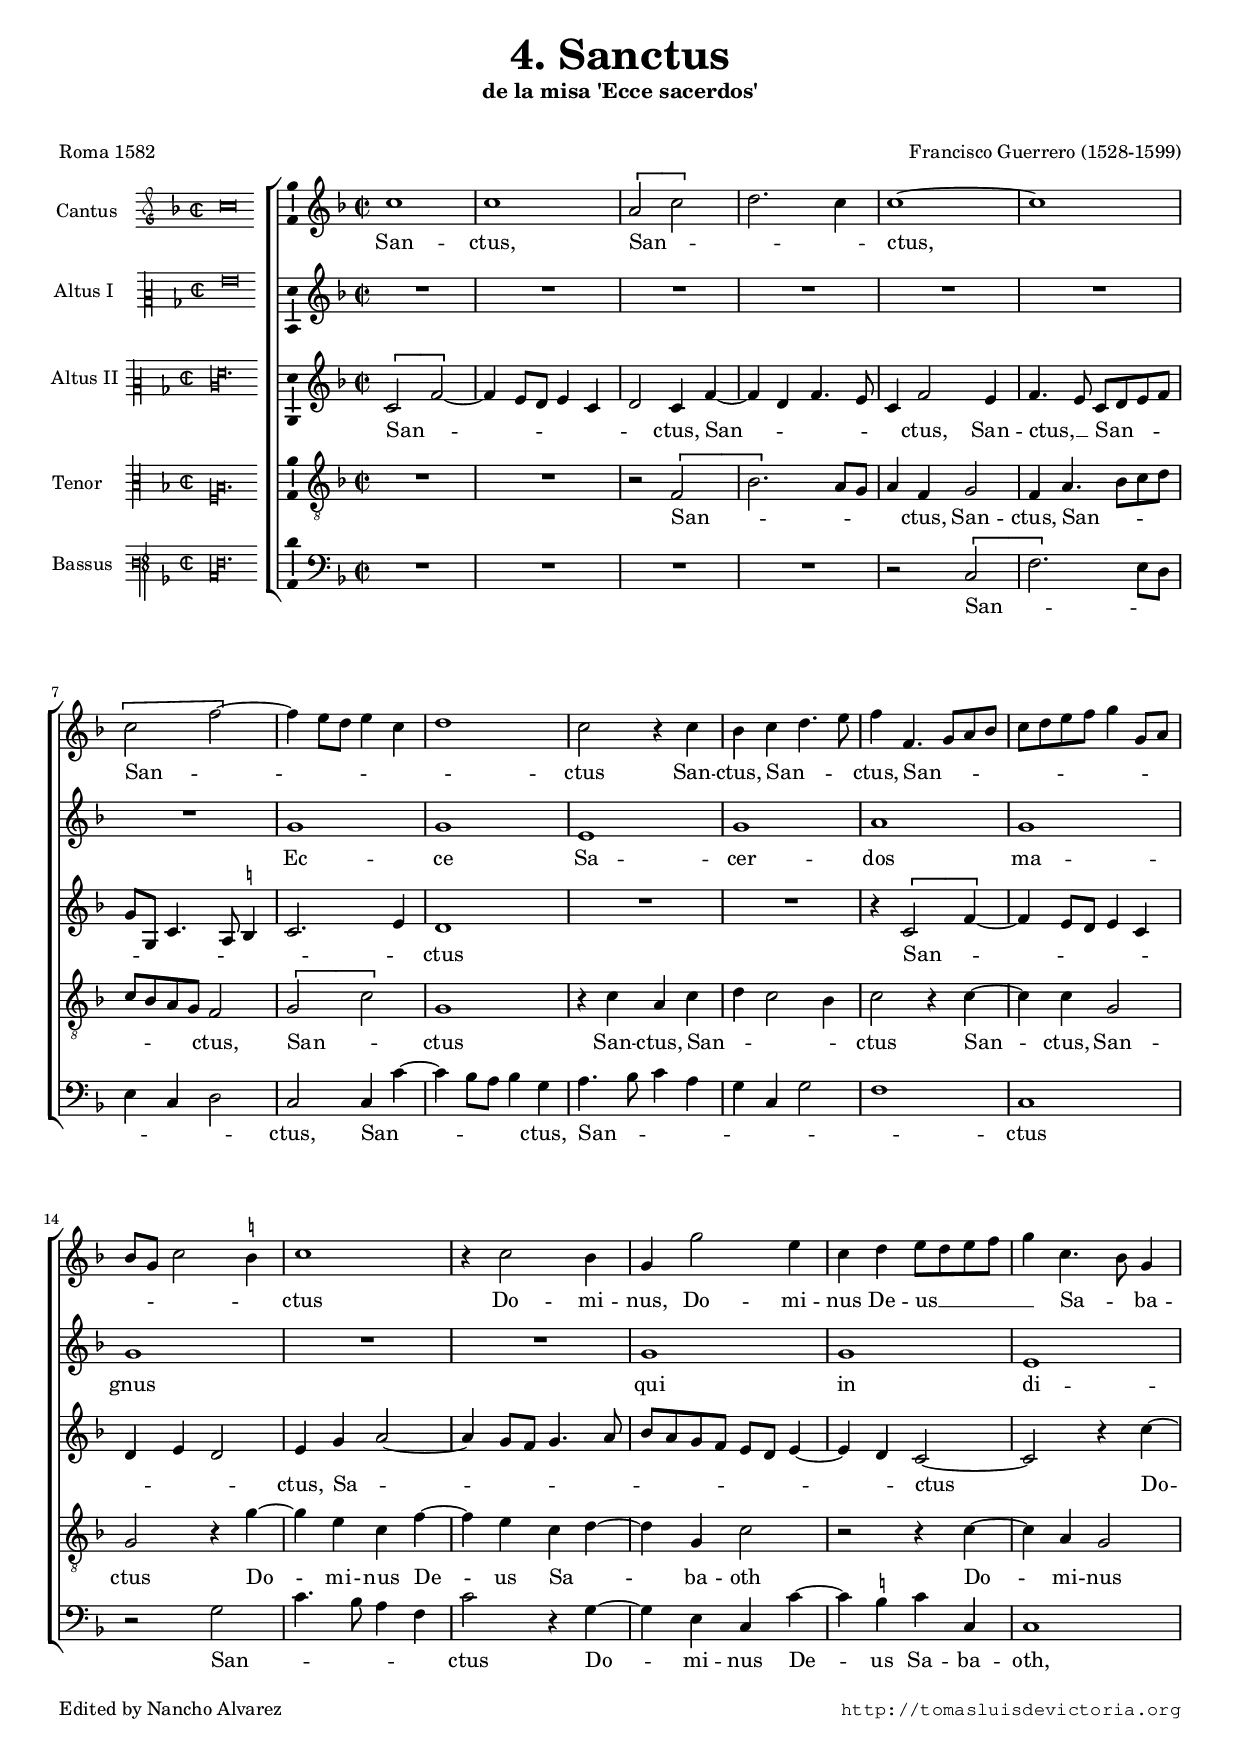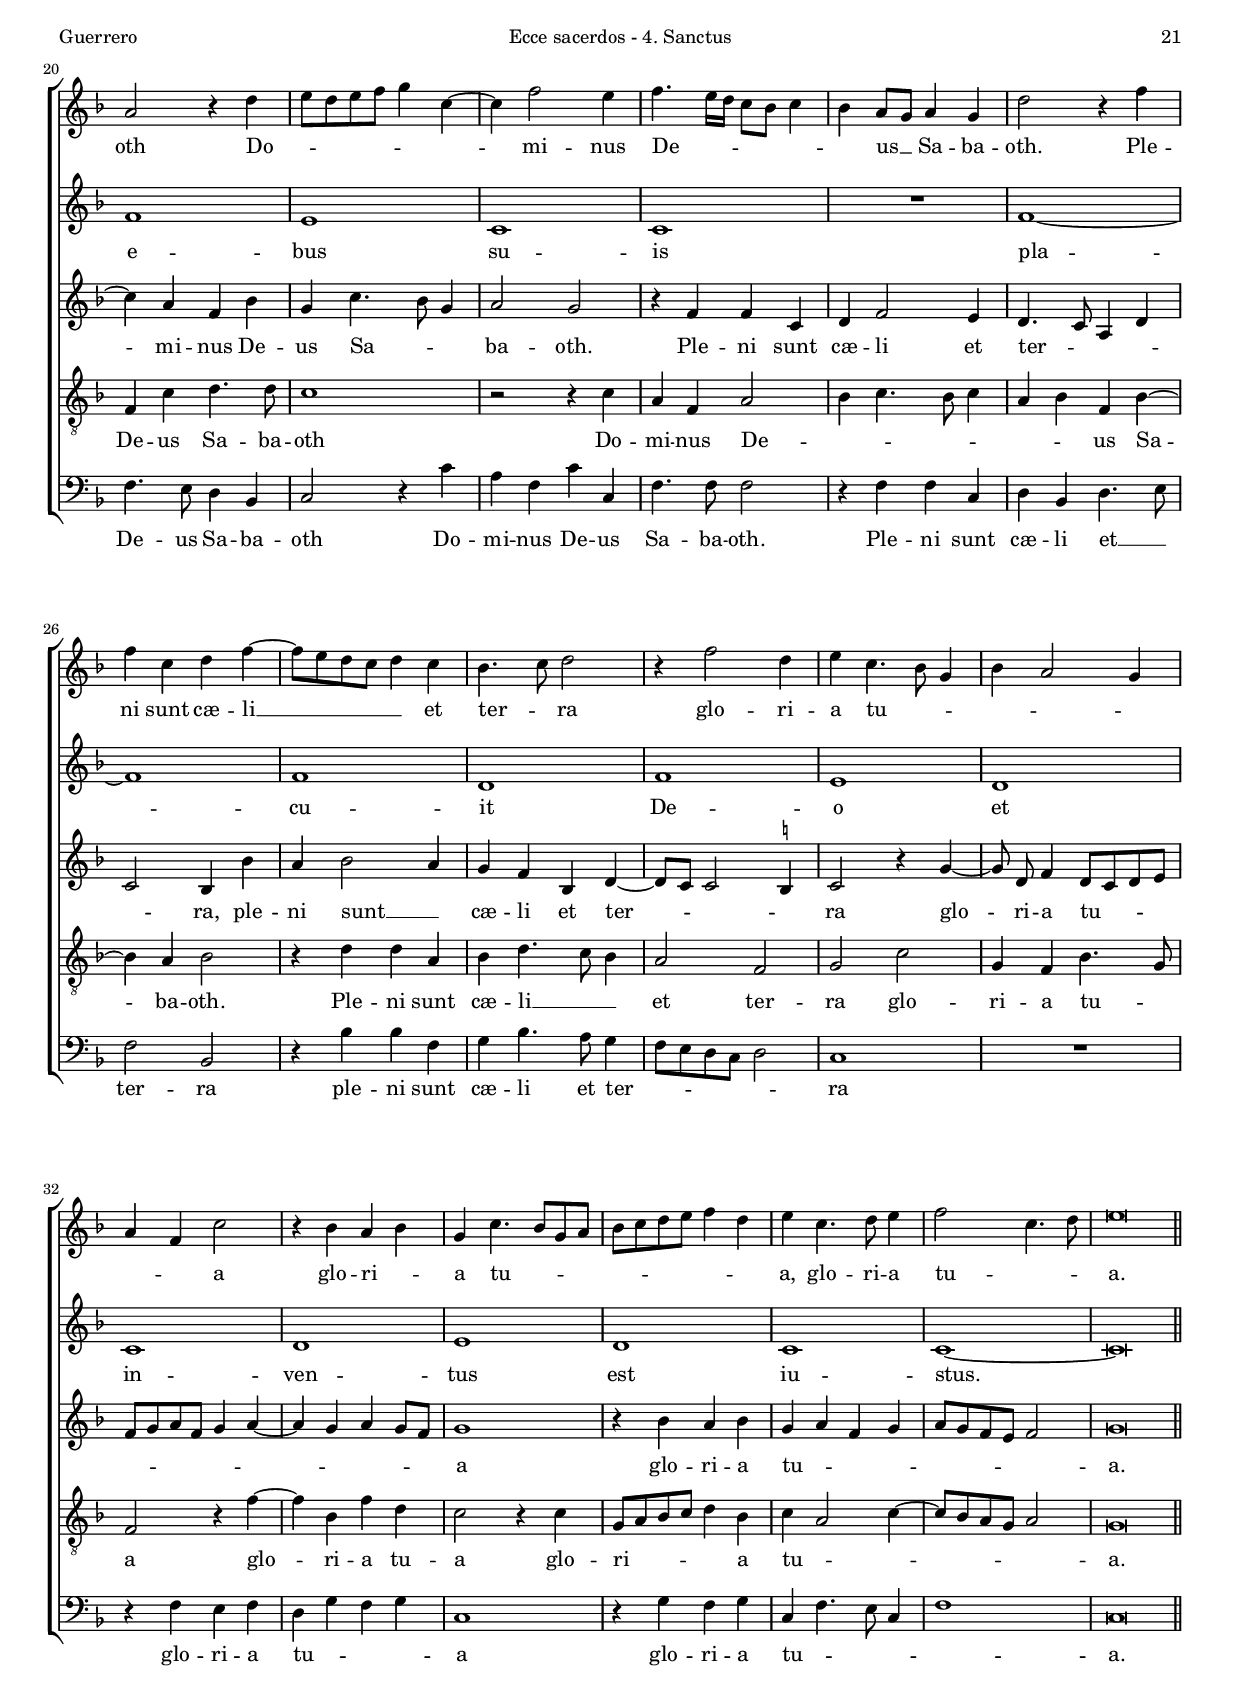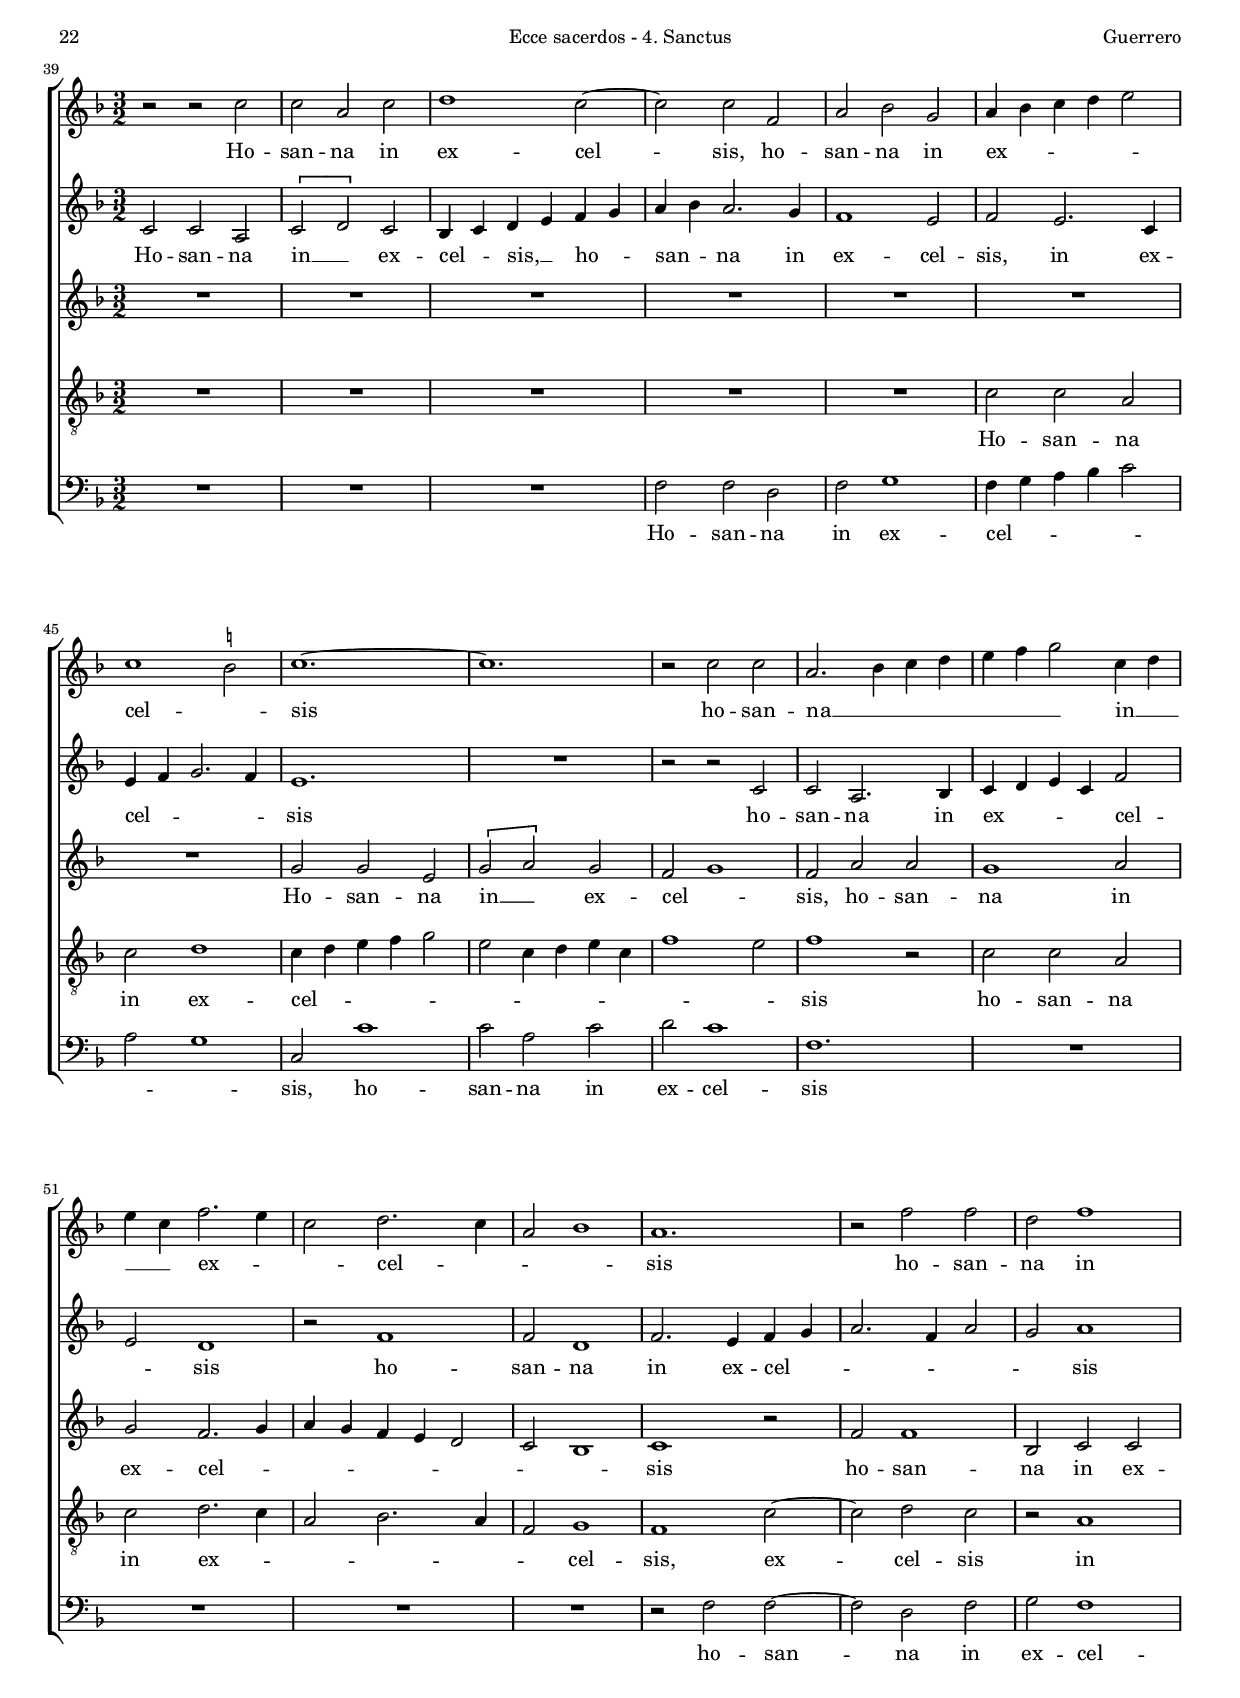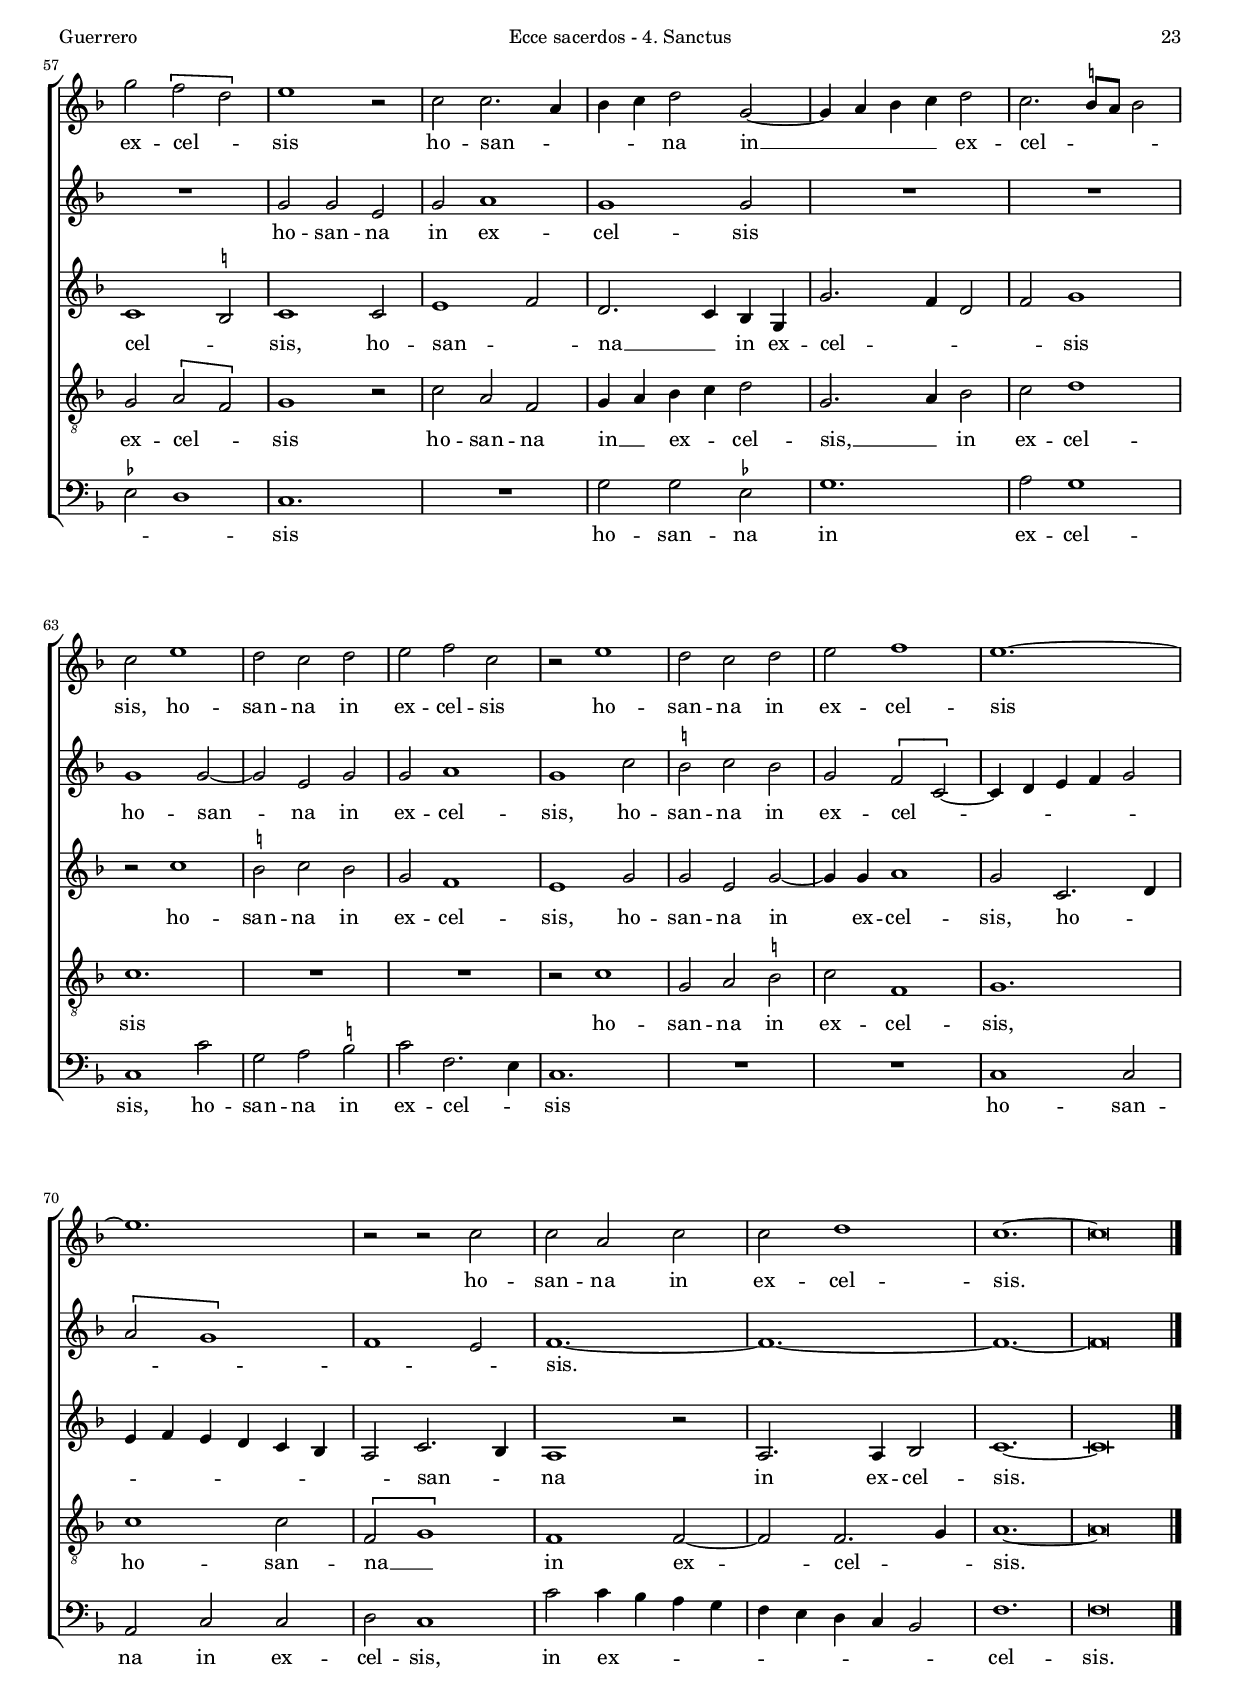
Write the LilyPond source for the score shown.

\version "2.18.0"

#(set-default-paper-size "a4")
#(set-global-staff-size 16.3)
#(ly:set-option 'point-and-click #f)
%mobile -s14.3 -i3.2

italicas=\override LyricText.font-shape = #'italic
rectas=\override LyricText.font-shape = #'upright
ss=\once \set suggestAccidentals = ##t
incipitwidth = 20
htitle="Ecce sacerdos - 4. Sanctus"
hcomposer="Guerrero"

\header {
	title=\markup{\fontsize #3 "4. Sanctus" }
	subtitle="de la misa 'Ecce sacerdos'"
        subsubtitle=\markup{\null \vspace #1 }
	composer="Francisco Guerrero (1528-1599)"
        pdfauthor=\composer
        poet="Roma 1582"
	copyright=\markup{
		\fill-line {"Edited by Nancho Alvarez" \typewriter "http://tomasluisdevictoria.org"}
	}
%	tagline=""
}

global={\key f \major \time 2/2 \skip 1*38 \bar "||" \time 3/2 \break 
				\override Score.TimeSignature.break-visibility = ##(#f #t #t)
				\skip 1*3/2*37\bar "|." }


cantus={
	c''1 |
	c'' |
	\[a'2 c''\] |
	d''2. c''4 |
%5
	c''1 ~ |
	c'' |
	\[c''2 f'' ~ \] |
	f''4 e''8 d'' e''4 c'' |
	d''1 |
%10
	c''2 r4 c'' |
	bes' c'' d''4. e''8 |
	f''4 f'4. g'8 a' bes' |
	c'' d'' e'' f'' g''4 g'8 a' |
	bes' g' c''2 \ss b'4 |
%15
	c''1 |
	r4 c''2 bes'4 |
	g' g''2 e''4 |
	c'' d'' e''8 d'' e'' f'' |
	g''4 c''4. bes'8 g'4 |
%20
	a'2 r4 d'' |
	e''8 d'' e'' f'' g''4 c'' ~ |
	c'' f''2 e''4 |
	f''4. e''16 d'' c''8 bes' c''4 |
	bes' a'8 g' a'4 g' |
%25
	d''2 r4 f'' |
	f'' c'' d'' f'' ~ |
	f''8 e'' d'' c'' d''4 c'' |
	bes'4. c''8 d''2 |
	r4 f''2 d''4 |
%30
	e'' c''4. bes'8 g'4 |
	bes' a'2 g'4 |
	a' f' c''2 |
	r4 bes' a' bes' |
	g' c''4. bes'8 g' a' |
%35
	bes' c'' d'' e'' f''4 d'' |
	e'' c''4. d''8 e''4 |
	f''2 c''4. d''8 |
	e''\breve*1/2 |
	r2 r c'' |
%40
	c'' a' c'' |
	d''1 c''2 ~ |
	c'' c'' f' |
	a' bes' g' |
	a'4 bes' c'' d'' e''2 |
%45
	c''1 \ss b'2 |
	c''1. ~ |
	c'' |
	r2 c'' c'' |
	a'2. bes'4 c'' d'' |
%50
	e'' f'' g''2 c''4 d'' |
	e'' c'' f''2. e''4 |
	c''2 d''2. c''4 |
	a'2 bes'1 |
	a'1. |
%55
	r2 f'' f'' |
	d'' f''1 |
	g''2 \[f'' d''\] |
	e''1 r2 |
	c'' c''2. a'4 |
%60
	bes' c'' d''2 g' ~ |
	g'4 a' bes' c'' d''2 |
	c''2. \ss b'8 a' b'2 |
	c'' e''1 |
	d''2 c'' d'' |
%65
	e'' f'' c'' |
	r e''1 |
	d''2 c'' d'' |
	e'' f''1 |
	e''1. ~ |
%70
	e'' |
	r2 r c'' |
	c'' a' c'' |
	c'' d''1 |
	c''1. ~ |
%75
	c''\breve*3/4
}

altus={
	R1*4/4 |
	R1*4/4 |
	R1*4/4 |
	R1*4/4 |
%5
	R1*4/4 |
	R1*4/4 |
	R1*4/4 |
	g'1 |
	g' |
%10
	e' |
	g' |
	a' |
	g' |
	g' |
%15
	R1*4/4 |
	R1*4/4 |
	g'1 |
	g' |
	e' |
%20
	f' |
	e' |
	c' |
	c' |
	R1*4/4 |
%25
	f'1 ~ |
	f' |
	f' |
	d' |
	f' |
%30
	e' |
	d' |
	c' |
	d' |
	e' |
%35
	d' |
	c' |
	c' ~ |
	c'\breve*1/2 |
	c'2 c' a |
%40
	\[c' d'\] c' |
	bes4 c' d' e' f' g' |
	a' bes' a'2. g'4 |
	f'1 e'2 |
	f' e'2. c'4 |
%45
	e' f' g'2. f'4 |
	e'1. |
	R1*3/2 |
	r2 r c' |
	c' a2. bes4 |
%50
	c' d' e' c' f'2 |
	e' d'1 |
	r2 f'1 |
	f'2 d'1 |
	f'2. e'4 f' g' |
%55
	a'2. f'4 a'2 |
	g' a'1 |
	R1*3/2 |
	g'2 g' e' |
	g' a'1 |
%60
	g' g'2 |
	R1*3/2 |
	R1*3/2 |
	g'1 g'2 ~ |
	g' e' g' |
%65
	g' a'1 |
	g' c''2 |
	\ss b' c'' b' |
	g' \[f' c' ~ \] |
	c'4 d' e' f' g'2 |
%70
	\[a' g'1\] |
	f' e'2 |
	f'1. ~ |
	f' ~ |
	f' ~ |
%75
	f'\breve*3/4
}

altusdos={
	\[c'2 f' ~ \] |
	f'4 e'8 d' e'4 c' |
	d'2 c'4 f' ~ |
	f' d' f'4. e'8 |
%5
	c'4 f'2 e'4 |
	f'4. e'8 c' d' e' f' |
	g' g c'4. a8 \ss b4 |
	c'2. e'4 |
	d'1 |
%10
	R1*4/4 |
	R1*4/4 |
	r4 \[c'2 f'4 ~ \] |
	f' e'8 d' e'4 c' |
	d' e' d'2 |
%15
	e'4 g' a'2 ~ |
	a'4 g'8 f' g'4. a'8 |
	bes' a' g' f' e' d' e'4 ~ |
	e' d' c'2 ~ |
	c' r4 c'' ~ |
%20
	c'' a' f' bes' |
	g' c''4. bes'8 g'4 |
	a'2 g' |
	r4 f' f' c' |
	d' f'2 e'4 |
%25
	d'4. c'8 a4 d' |
	c'2 bes4 bes' |
	a' bes'2 a'4 |
	g' f' bes d' ~ |
	d'8 c' c'2 \ss b4 |
%30
	c'2 r4 g' ~ |
	g'8 \noBeam d' f'4 d'8 c' d' e' |
	f' g' a' f' g'4 a' ~ |
	a' g' a' g'8 f' |
	g'1 |
%35
	r4 bes' a' bes' |
	g' a' f' g' |
	a'8 g' f' e' f'2 |
	g'\breve*1/2 |
	R1*3/2 |
%40
	R1*3/2 |
	R1*3/2 |
	R1*3/2 |
	R1*3/2 |
	R1*3/2 |
%45
	R1*3/2 |
	g'2 g' e' |
	\[g' a'\] g' |
	f' g'1 |
	f'2 a' a' |
%50
	g'1 a'2 |
	g' f'2. g'4 |
	a' g' f' e' d'2 |
	c' bes1 |
	c' r2 |
%55
	f' f'1 |
	bes2 c' c' |
	c'1 \ss b2 |
	c'1 c'2 |
	e'1 f'2 |
%60
	d'2. c'4 bes g |
	g'2. f'4 d'2 |
	f' g'1 |
	r2 c''1 |
	\ss b'2 c'' b' |
%65
	g' f'1 |
	e' g'2 |
	g' e' g' ~ |
	g'4 g' a'1 |
	g'2 c'2. d'4 |
%70
	e' f' e' d' c' bes |
	a2 c'2. bes4 |
	a1 r2 |
	a2. a4 bes2 |
	c'1. ~ |
%75
	c'\breve*3/4
}

tenor={
	R1*4/4 |
	R1*4/4 |
	r2 \[f |
	bes2. \] a8 g |
%5
	a4 f g2 |
	f4 a4. bes8 c' d' |
	c' bes a g f2 |
	\[g c'\] |
	g1 |
%10
	r4 c' a c' |
	d' c'2 bes4 |
	c'2 r4 c' ~ |
	c' c' g2 |
	g r4 g' ~ |
%15
	g' e' c' f' ~ |
	f' e' c' d' ~ |
	d' g c'2 |
	r r4 c' ~ |
	c' a g2 |
%20
	f4 c' d'4. d'8 |
	c'1 |
	r2 r4 c' |
	a f a2 |
	bes4 c'4. bes8 c'4 |
%25
	a bes f bes ~ |
	bes a bes2 |
	r4 d' d' a |
	bes d'4. c'8 bes4 |
	a2 f |
%30
	g c' |
	g4 f bes4. g8 |
	f2 r4 f' ~ |
	f' bes f' d' |
	c'2 r4 c' |
%35
	g8 a bes c' d'4 bes |
	c' a2 c'4 ~ |
	c'8 bes a g a2 |
	g\breve*1/2 |
	R1*3/2 |
%40
	R1*3/2 |
	R1*3/2 |
	R1*3/2 |
	R1*3/2 |
	c'2 c' a |
%45
	c' d'1 |
	c'4 d' e' f' g'2 |
	e' c'4 d' e' c' |
	f'1 e'2 |
	f'1 r2 |
%50
	c' c' a |
	c' d'2. c'4 |
	a2 bes2. a4 |
	f2 g1 |
	f c'2 ~ |
%55
	c' d' c' |
	r a1 |
	g2 \[a f\] |
	g1 r2 |
	c' a f |
%60
	g4 a bes c' d'2 |
	g2. a4 bes2 |
	c' d'1 |
	c'1. |
	R1*3/2 |
%65
	R1*3/2 |
	r2 c'1 |
	g2 a \ss b |
	c' f1 |
	g1. |
%70
	c'1 c'2 |
	\[f g1\] |
	f f2 ~ |
	f f2. g4 |
	a1. ~ |
%75
	a\breve*3/4
}

bassus={
	R1*4/4 |
	R1*4/4 |
	R1*4/4 |
	R1*4/4 |
%5
	r2 \[c |
	f2. \] e8 d |
	e4 c d2 |
	c c4 c' ~ |
	c' bes8 a bes4 g |
%10
	a4. bes8 c'4 a |
	g c g2 |
	f1 |
	c |
	r2 g |
%15
	c'4. bes8 a4 f |
	c'2 r4 g ~ |
	g e c c' ~ |
	c' \ss b c' c |
	c1 |
%20
	f4. e8 d4 bes, |
	c2 r4 c' |
	a f c' c |
	f4. f8 f2 |
	r4 f f c |
%25
	d bes, d4. e8 |
	f2 bes, |
	r4 bes bes f |
	g bes4. a8 g4 |
	f8 e d c d2 |
%30
	c1 |
	R1*4/4 |
	r4 f e f |
	d g f g |
	c1 |
%35
	r4 g f g |
	c f4. e8 c4 |
	f1 |
	c\breve*1/2 |
	R1*3/2 |
%40
	R1*3/2 |
	R1*3/2 |
	f2 f d |
	f g1 |
	f4 g a bes c'2 |
%45
	a g1 |
	c2 c'1 |
	c'2 a c' |
	d' c'1 |
	f1. |
%50
	R1*3/2 |
	R1*3/2 |
	R1*3/2 |
	R1*3/2 |
	r2 f f ~ |
%55
	f d f |
	g f1 |
	\ss ees2 d1 |
	c1. |
	R1*3/2 |
%60
	g2 g \ss ees |
	g1. |
	a2 g1 |
	c c'2 |
	g a \ss b |
%65
	c' f2. e4 |
	c1. |
	R1*3/2 |
	R1*3/2 |
	c1 c2 |
%70
	a, c c |
	d c1 |
	c'2 c'4 bes a g |
	f e d c bes,2 |
	f1. |
%75
	f\breve*3/4
}


textocantus=\lyricmode{
San -- ctus,
San -- _ _ _ ctus, _
San -- _ _ _ _ _ _ _ ctus
San -- ctus,
San -- _ _ ctus,
San -- _ _ _ _ _ _ _ _ _ _ _ _ _ _ ctus
Do -- mi -- nus,
Do -- mi -- nus De -- us __ _ _ _ _ Sa -- _ ba -- oth
Do -- _ _ _ _ _ _ _ mi -- nus De -- _ _ _ _ _ _ us __ _ Sa -- ba -- oth.
Ple -- ni sunt cæ -- li __ _ _ _ _ _ et ter -- _ ra
glo -- ri -- a tu -- _ _ _ _ _ _ _ a
glo -- ri -- _ a tu -- _ _ _ _ _ _ _ _ _ a,
glo -- ri -- a tu -- _ _ a.
Ho -- san -- na in ex -- cel -- _ sis,
ho -- san -- na in ex -- _ _ _ _ cel -- _ sis _
ho -- san -- na __ _ _ _ _ _ _ in __ _ _ _ ex -- _ _ cel -- _ _ _ sis
ho -- san -- na in ex -- cel -- _ sis
ho -- san -- _ _ _ na in __ _ _ _ _ ex -- cel -- _ _ _ sis,
ho -- san -- na in ex -- cel -- sis
ho -- san -- na in ex -- cel -- sis _
ho -- san -- na in ex -- cel -- sis. _
}

textoaltus=\lyricmode{
Ec -- ce Sa -- cer -- dos ma -- gnus 
qui in di -- e -- bus su -- is
pla -- _ cu -- it De -- o et in -- ven -- tus est iu -- stus. _
Ho -- san -- na in __ _ ex -- cel -- _ sis, __ _ 
ho -- _ san -- _ na in ex -- cel -- sis,
in ex -- cel -- _ _ _ sis
ho -- san -- na in ex -- _ _ _ cel -- _ sis
ho -- san -- na in ex -- cel -- _ _ _ _ _ sis
ho -- san -- na in ex -- cel -- sis
ho -- san -- _ na in ex -- cel -- sis,
ho -- san -- na in ex -- cel -- _ _ _ _ _ _ _ _ _ _ sis. _ _ _ 
}

textoaltusdos=\lyricmode{
San -- _ _ _ _ _ _ _ ctus,
San -- _ _ _ _ _ ctus,
San -- ctus, __ _ 
San -- _ _ _ _ _ _ _ _ _ _ ctus
San -- _ _ _ _ _ _ _ _ _ ctus,
Sa -- _ _ _ _ _ _ _ _ _ _ _ _ _ _ _ ctus _
Do -- _ mi -- nus De -- us Sa -- _ _ ba -- oth.
Ple -- ni sunt cæ -- li et ter -- _ _ _ _ ra,
ple -- ni sunt __ _ cæ -- li et ter -- _ _ _ _ ra
glo -- _ ri -- a tu -- _ _ _ _ _ _ _ _ _ _ _ _ _ _ a
glo -- ri -- a tu -- _ _ _ _ _ _ _ _ a.
Ho -- san -- na in __ _ ex -- cel -- _ sis,
ho -- san -- na in ex -- cel -- _ _ _ _ _ _ _ _ sis
ho -- san -- na in ex -- cel -- _ sis,
ho -- san -- _ na __ _ in ex -- cel -- _ _ _ sis
ho -- san -- na in ex -- cel -- sis,
ho -- san -- na in _ ex -- cel -- sis,
ho -- _ _ _ _ _ _ _ _ san -- _ na
in ex -- cel -- sis. _
}

textotenor=\lyricmode{
San -- _ _ _ _ ctus,
San -- ctus,
San -- _ _ _ _ _ _ _ ctus,
San -- _ ctus
San -- ctus,
San -- _ _ _ ctus
San -- _ ctus,
San -- ctus
Do -- _ mi -- nus De -- _ us Sa -- _ _ ba -- oth
Do -- _ mi -- nus De -- us Sa -- ba -- oth
Do -- mi -- nus De -- _ _ _ _ _ _ us Sa -- _ ba -- oth.
Ple -- ni sunt cæ -- li __ _ _ et ter -- ra glo -- ri -- a tu -- _ a
glo -- _ ri -- a tu -- a
glo -- ri -- _ _ _ _ a tu -- _ _ _ _ _ _ _ a.
Ho -- san -- na in ex -- cel -- _ _ _ _ _ _ _ _ _ _ _ sis
ho -- san -- na in ex -- _ _ _ _ _ cel -- sis,
ex -- _ cel -- sis
in ex -- cel -- _ sis
ho -- san -- na in __ _ ex -- _ cel -- sis, __ _ 
in ex -- cel -- sis
ho -- san -- na in ex -- cel -- sis,
ho -- san -- na __ _ in ex -- _ cel -- _ sis. _
}

textobassus=\lyricmode{
San -- _ _ _ _ _ _ ctus,
San -- _ _ _ _ _ ctus,
San -- _ _ _ _ _ _ _ ctus
San -- _ _ _ _ ctus
Do -- _ mi -- nus De -- _ us Sa -- ba -- oth,
De -- us Sa -- ba -- oth 
Do -- mi -- nus De -- us Sa -- ba -- oth.
Ple -- ni sunt cæ -- li et __ _ ter -- ra
ple -- ni sunt cæ -- li et ter -- _ _ _ _ _ ra
glo -- ri -- a tu -- _ _ _ a
glo -- ri -- a tu -- _ _ _ _ a.
Ho -- san -- na in ex -- cel -- _ _ _ _ _ _ sis,
ho -- san -- na in ex -- cel -- sis
ho -- san -- _ na in ex -- cel -- _ _ sis
ho -- san -- na in ex -- cel -- sis,
ho -- san -- na in ex -- cel -- _ sis
ho -- san -- na in ex -- cel -- sis,
in ex -- _ _ _ _ _ _ _ _ cel -- sis.
}



incipitcantus=\markup{
	\score{
		{ 
		\set Staff.instrumentName="Cantus   "
		\override NoteHead.style = #'neomensural
		\override Rest.style = #'neomensural
		\override Staff.TimeSignature.style = #'neomensural
		\cadenzaOn 
		\clef "petrucci-g"
		\key f \major
		\time 2/2
		c''\breve
		} 
	\layout {
		\context {\Voice
			\remove Ligature_bracket_engraver
			\consists Mensural_ligature_engraver
		}
		line-width=\incipitwidth
                ragged-right = ##t
                indent = 0
	}
	}
}


incipitaltus=\markup{
	\score{
		{ 
		\set Staff.instrumentName="Altus I    "
		\override NoteHead.style = #'neomensural 
		\override Rest.style = #'neomensural
		\override Staff.TimeSignature.style = #'neomensural
		\cadenzaOn 
		\clef "petrucci-c2"
		\key f \major
		\time 2/2
		g'\breve
		} 
	\layout {
		\context {\Voice
			\remove Ligature_bracket_engraver
			\consists Mensural_ligature_engraver
		}
		line-width=\incipitwidth
                ragged-right = ##t
                indent = 0
	}
	}
}


incipitaltusdos=\markup{
	\score{
		{ 
		\set Staff.instrumentName="Altus II "
		\override NoteHead.style = #'neomensural 
		\override Rest.style = #'neomensural
		\override Staff.TimeSignature.style = #'neomensural
		\cadenzaOn 
		\clef "petrucci-c2"
		\key f \major
		\time 2/2
		\[c'1 f'1.\]
		} 
	\layout {
		\context {\Voice
			\remove Ligature_bracket_engraver
			\consists Mensural_ligature_engraver
		}
		line-width=\incipitwidth
                ragged-right = ##t
                indent = 0
	}
	}
}


incipittenor=\markup{
	\score{
		{ 
		\set Staff.instrumentName="Tenor    "
		\override NoteHead.style = #'neomensural 
		\override Rest.style = #'neomensural
		\override Staff.TimeSignature.style = #'neomensural
		\cadenzaOn 
		\clef "petrucci-c3"
		\key f \major
		\time 2/2
		\[f1 bes1.\]
		} 
	\layout {
		\context {\Voice
			\remove Ligature_bracket_engraver
			\consists Mensural_ligature_engraver
		}
		line-width=\incipitwidth
                ragged-right = ##t
                indent = 0
	}
	}
}


incipitbassus=\markup{
	\score{
		{ 
		\set Staff.instrumentName="Bassus  "
		\override NoteHead.style = #'neomensural 
		\override Rest.style = #'neomensural
		\override Staff.TimeSignature.style = #'neomensural
		\cadenzaOn 
		\clef "petrucci-f3"
		\key f \major
		\time 2/2
		\[c1 f1.\]
		} 
	\layout {
		\context {\Voice
			\remove Ligature_bracket_engraver
			\consists Mensural_ligature_engraver
		}
		line-width=\incipitwidth
                ragged-right = ##t
                indent = 0
	}
	}
}





\score {
\new ChoirStaff<<

	\new Staff <<\global
	\new Voice="v1" {
		\set Staff.instrumentName=\incipitcantus
		\clef "treble"
		\cantus }
	\new Lyrics \lyricsto "v1" {\textocantus }
	>>

		
	\new Staff << \global
	\new Voice="v2" {
		\set Staff.instrumentName=\incipitaltus
		\clef "treble" 
		\altus}
	\new Lyrics \lyricsto "v2" {\textoaltus }
	>>

	
	
	\new Staff << \global
	\new Voice="v6" {
		\set Staff.instrumentName=\incipitaltusdos
		\clef "treble" 
		\altusdos}
	\new Lyrics \lyricsto "v6" {\textoaltusdos }
	>>

	
	\new Staff <<\global
	\new Voice="v3" {
		\set Staff.instrumentName=\incipittenor
		\clef "G_8"
		\tenor }
	\new Lyrics \lyricsto "v3" {\textotenor }
	>>
	

	\new Staff <<\global
	\new Voice="v4" {
		\set Staff.instrumentName=\incipitbassus
		\clef "bass" 
		\bassus }
	\new Lyrics \lyricsto "v4" {\textobassus}
	>>
	
>>

\layout{ 
	\context {\Lyrics 
		\override VerticalAxisGroup.staff-affinity = #UP
		\override VerticalAxisGroup.nonstaff-relatedstaff-spacing =
			#'((basic-distance . 0) (minimum-distance . 0) (padding . 1))
		\override LyricText.font-size = #1.2
		\override LyricHyphen.minimum-distance = #0.5
	}
	\context {\Score 
		tempoHideNote = ##t
		\override BarNumber.padding = #2 
	}
	\context {\Voice 
		melismaBusyProperties = #'()
		%autoBeaming = ##f
	}
	\context {\Staff 
                %\RemoveEmptyStaves
                %\override VerticalAxisGroup.remove-first = ##t
		\override VerticalAxisGroup.staff-staff-spacing =
			#'((basic-distance . 11) (minimum-distance . 0) (padding . 1))
		\consists Ambitus_engraver 
		\override LigatureBracket.padding = #1
	}
}

%\midi { \mtempo }

}


\paper{
	evenHeaderMarkup=\markup  \fill-line { \fromproperty #'page:page-number-string \htitle \hcomposer }
	oddHeaderMarkup= \markup  \fill-line { \on-the-fly #not-first-page \hcomposer \on-the-fly #not-first-page \htitle \on-the-fly #not-first-page \fromproperty #'page:page-number-string }
	%system-count=20
	%page-count = 8
        systems-per-page = 3
	ragged-last-bottom = ##f
	indent=3.7\cm
	system-system-spacing =
	#'((basic-distance . 20) (minimum-distance . 0) (padding . 5))
	top-system-spacing = % header
	#'((basic-distance . 9) (minimum-distance . 0) (padding . 0))
	last-bottom-spacing = % footer
	#'((basic-distance . 12) (minimum-distance . 0) (padding . 0))
	markup-system-spacing.padding = #1.5

first-page-number=20
oddHeaderMarkup=\markup \fill-line {\hcomposer \htitle \fromproperty #'page:page-number-string }
evenHeaderMarkup=\markup \fill-line {\on-the-fly #not-first-page \fromproperty #'page:page-number-string \on-the-fly #not-first-page \htitle \on-the-fly #not-first-page \hcomposer }
}